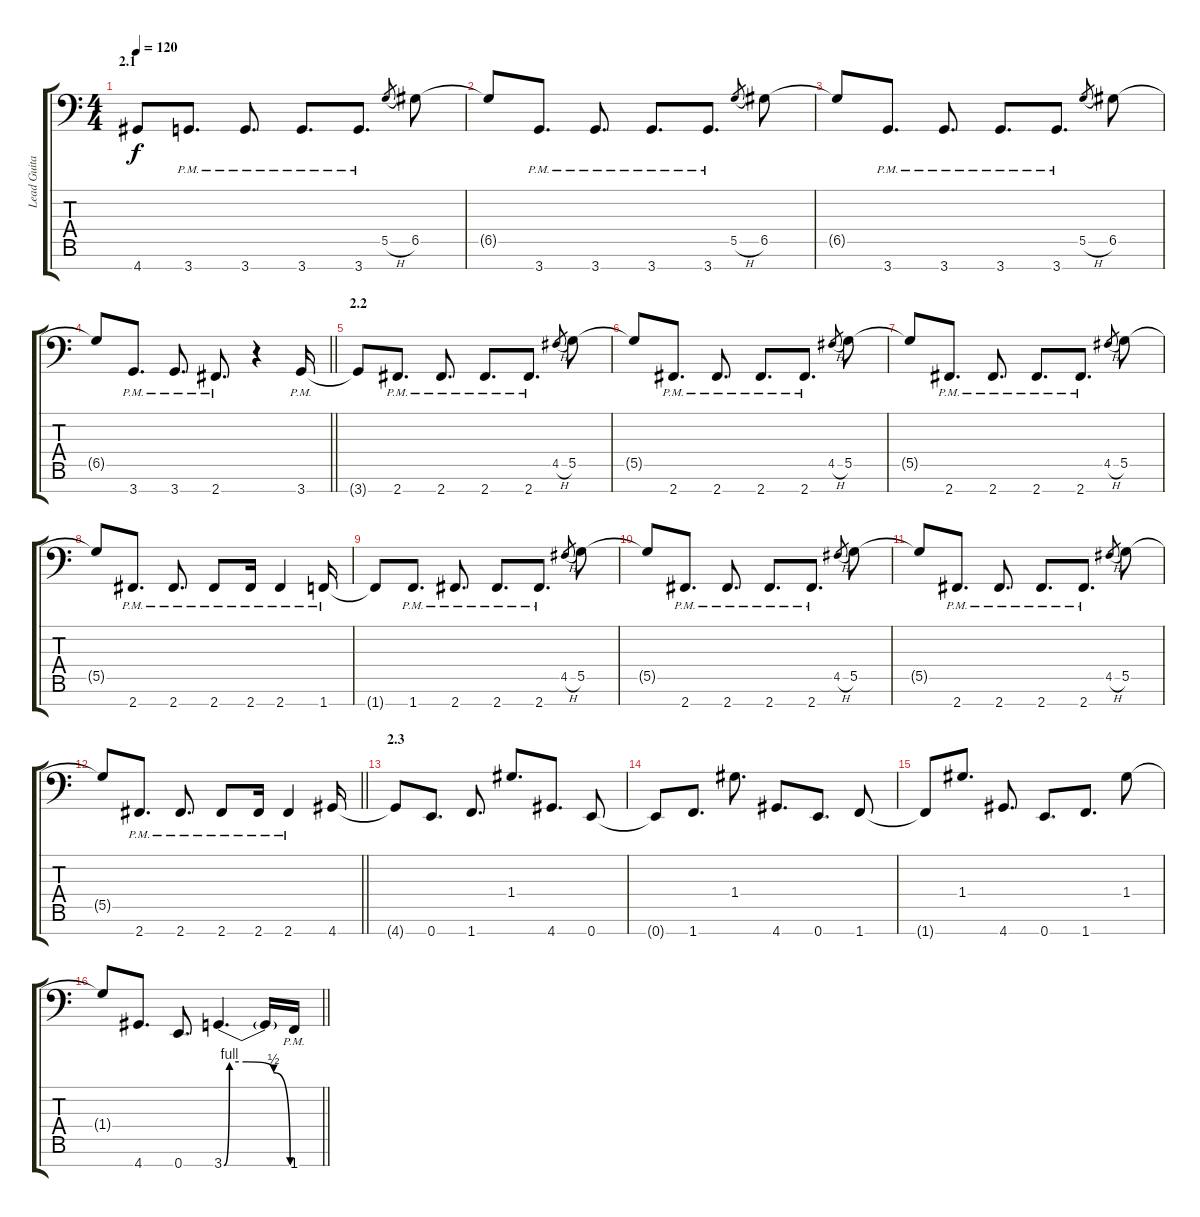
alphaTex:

\track ("Lead Guitar" "Lead Guita") {instrument distortionguitar}
\staff {score tabs}
\tuning (A3 F3 C3 G2 D2 A1 E1) {hide}
\ts (4 4)
\section ("" "2.1")
\tempo 120
\clef f4
\ks c
4.7{t}.8{dy f} 3.7{pm}.8{d} 3.7{pm}.8{d} 3.7{pm}.8{d} 3.7{pm}.8{d} 5.5{h}.8{gr} 6.5.8 |
6.5{t}.8 3.7{pm}.8{d} 3.7{pm}.8{d} 3.7{pm}.8{d} 3.7{pm}.8{d} 5.5{h}.8{gr} 6.5.8 |
6.5{t}.8 3.7{pm}.8{d} 3.7{pm}.8{d} 3.7{pm}.8{d} 3.7{pm}.8{d} 5.5{h}.8{gr} 6.5.8 |
\barLineRight lightlight
6.5{t}.8 3.7{pm}.8{d} 3.7{pm}.8{d} 2.7{pm}.8{d} r.4 3.7{pm}.16 |
\section ("" "2.2")
3.7{t}.8 2.7{pm}.8{d} 2.7{pm}.8{d} 2.7{pm}.8{d} 2.7{pm}.8{d} 4.5{h}.8{gr} 5.5.8 |
5.5{t}.8 2.7{pm}.8{d} 2.7{pm}.8{d} 2.7{pm}.8{d} 2.7{pm}.8{d} 4.5{h}.8{gr} 5.5.8 |
5.5{t}.8 2.7{pm}.8{d} 2.7{pm}.8{d} 2.7{pm}.8{d} 2.7{pm}.8{d} 4.5{h}.8{gr} 5.5.8 |
5.5{t}.8 2.7{pm}.8{d} 2.7{pm}.8{d} 2.7{pm}.8 2.7{pm}.16 2.7{pm}.4 1.7{pm}.16 |
1.7{t}.8 1.7{pm}.8{d} 2.7{pm}.8{d} 2.7{pm}.8{d} 2.7{pm}.8{d} 4.5{h}.8{gr} 5.5.8 |
5.5{t}.8 2.7{pm}.8{d} 2.7{pm}.8{d} 2.7{pm}.8{d} 2.7{pm}.8{d} 4.5{h}.8{gr} 5.5.8 |
5.5{t}.8 2.7{pm}.8{d} 2.7{pm}.8{d} 2.7{pm}.8{d} 2.7{pm}.8{d} 4.5{h}.8{gr} 5.5.8 |
\barLineRight lightlight
5.5{t}.8 2.7{pm}.8{d} 2.7{pm}.8{d} 2.7{pm}.8 2.7{pm}.16 2.7{pm}.4 4.7.16 |
\section ("" "2.3")
4.7{t}.8 0.7.8{d} 1.7.8{d} 1.4.8{d} 4.7.8{d} 0.7.8 |
0.7{t}.8 1.7.8{d} 1.4.8{d} 4.7.8{d} 0.7.8{d} 1.7.8 |
1.7{t}.8 1.4.8{d} 4.7.8{d} 0.7.8{d} 1.7.8{d} 1.4.8 |
\barLineRight lightlight
1.4{t}.8 4.7.8{d} 0.7.8{d} 3.7{be (custom 0 0 5 4 20 4 45 2 60 0)}.4{d} 3.7{t}.16 1.7{pm}.16
